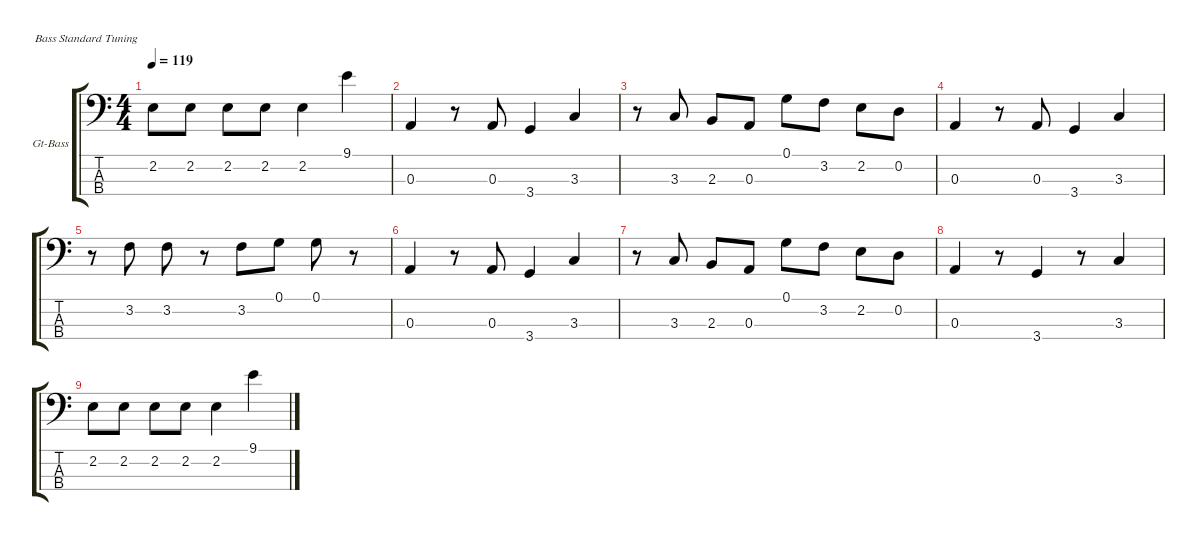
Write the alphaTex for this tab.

\hideDynamics
\bracketExtendMode groupsimilarinstruments
\firstSystemTrackNameOrientation horizontal
\otherSystemsTrackNameOrientation horizontal
\track ("Bass Guitar" "Gt-Bass") {instrument electricbassfinger}
\staff {score tabs}
\tuning (G2 D2 A1 E1)
\ts (4 4)
\tempo 119
\clef f4
\ks c
2.2.8{dy mf} 2.2.8 2.2.8 2.2.8 2.2.4 9.1.4 |
0.3.4 r.8 0.3.8 3.4.4 3.3.4 |
r.8 3.3.8 2.3.8 0.3.8 0.1.8 3.2.8 2.2.8 0.2.8 |
0.3.4 r.8 0.3.8 3.4.4 3.3.4 |
r.8 3.2.8 3.2.8 r.8 3.2.8 0.1.8 0.1.8 r.8 |
0.3.4 r.8 0.3.8 3.4.4 3.3.4 |
r.8 3.3.8 2.3.8 0.3.8 0.1.8 3.2.8 2.2.8 0.2.8 |
0.3.4 r.8 3.4.4 r.8 3.3.4 |
2.2.8 2.2.8 2.2.8 2.2.8 2.2.4 9.1.4
